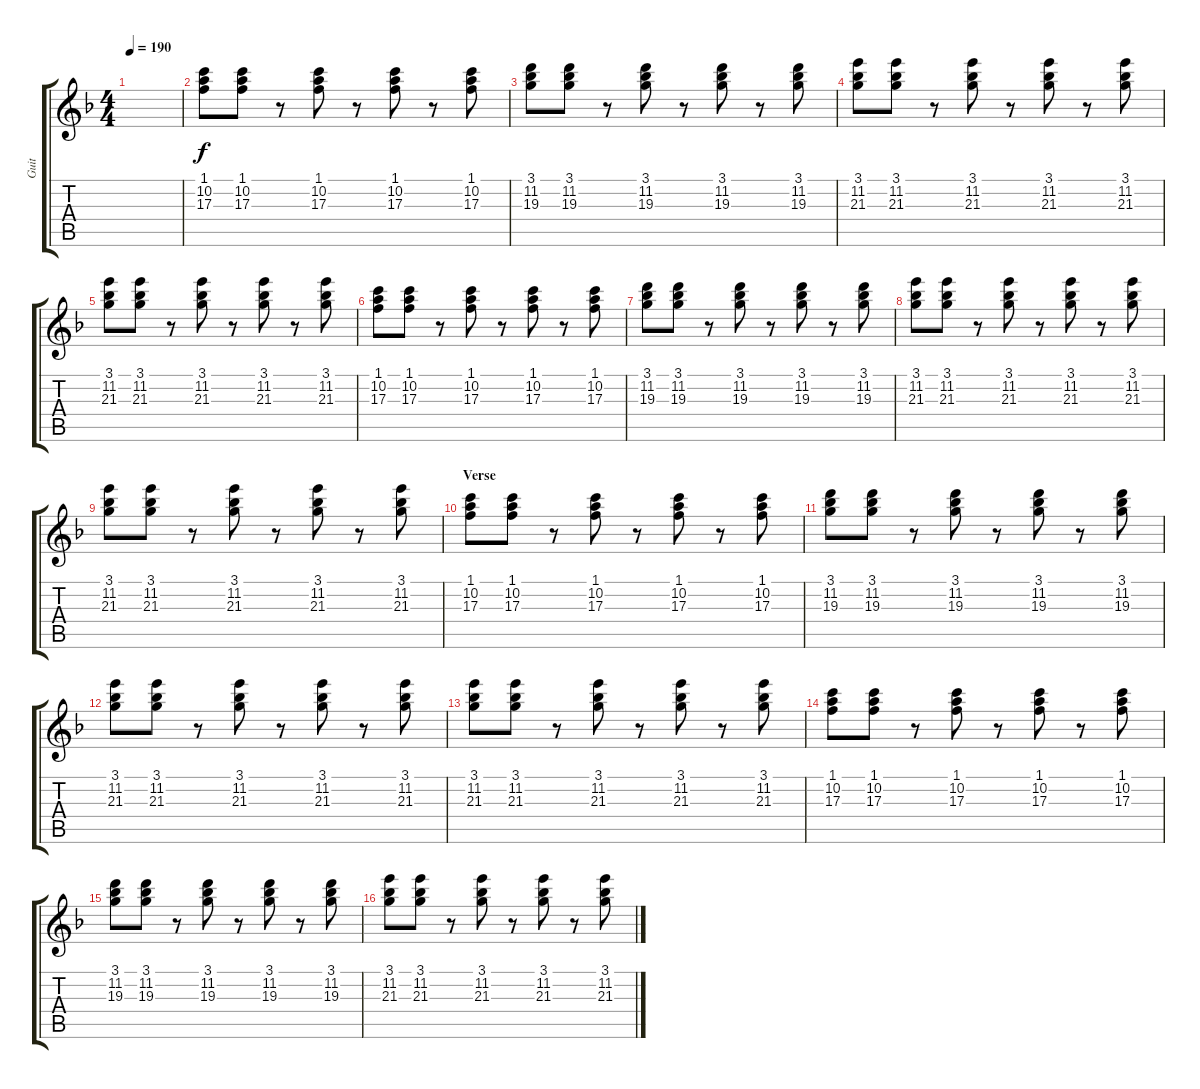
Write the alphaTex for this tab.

\track ("Guit" "Guit") {instrument electricguitarclean}
\staff {score tabs}
\tuning (E4 B3 G3 D3 A2 E2) {hide}
\ts (4 4)
\tempo 190
\clef g2
\ks f
|
(1.1 10.2 17.3).8 (1.1 10.2 17.3).8 r.8 (1.1 10.2 17.3).8 r.8 (1.1 10.2 17.3).8 r.8 (1.1 10.2 17.3).8 |
(3.1 11.2 19.3).8 (3.1 11.2 19.3).8 r.8 (3.1 11.2 19.3).8 r.8 (3.1 11.2 19.3).8 r.8 (3.1 11.2 19.3).8 |
(3.1 11.2 21.3).8 (3.1 11.2 21.3).8 r.8 (3.1 11.2 21.3).8 r.8 (3.1 11.2 21.3).8 r.8 (3.1 11.2 21.3).8 |
(3.1 11.2 21.3).8 (3.1 11.2 21.3).8 r.8 (3.1 11.2 21.3).8 r.8 (3.1 11.2 21.3).8 r.8 (3.1 11.2 21.3).8 |
(1.1 10.2 17.3).8 (1.1 10.2 17.3).8 r.8 (1.1 10.2 17.3).8 r.8 (1.1 10.2 17.3).8 r.8 (1.1 10.2 17.3).8 |
(3.1 11.2 19.3).8 (3.1 11.2 19.3).8 r.8 (3.1 11.2 19.3).8 r.8 (3.1 11.2 19.3).8 r.8 (3.1 11.2 19.3).8 |
(3.1 11.2 21.3).8 (3.1 11.2 21.3).8 r.8 (3.1 11.2 21.3).8 r.8 (3.1 11.2 21.3).8 r.8 (3.1 11.2 21.3).8 |
(3.1 11.2 21.3).8 (3.1 11.2 21.3).8 r.8 (3.1 11.2 21.3).8 r.8 (3.1 11.2 21.3).8 r.8 (3.1 11.2 21.3).8 |
\section ("" "Verse")
(1.1 10.2 17.3).8 (1.1 10.2 17.3).8 r.8 (1.1 10.2 17.3).8 r.8 (1.1 10.2 17.3).8 r.8 (1.1 10.2 17.3).8 |
(3.1 11.2 19.3).8 (3.1 11.2 19.3).8 r.8 (3.1 11.2 19.3).8 r.8 (3.1 11.2 19.3).8 r.8 (3.1 11.2 19.3).8 |
(3.1 11.2 21.3).8 (3.1 11.2 21.3).8 r.8 (3.1 11.2 21.3).8 r.8 (3.1 11.2 21.3).8 r.8 (3.1 11.2 21.3).8 |
(3.1 11.2 21.3).8 (3.1 11.2 21.3).8 r.8 (3.1 11.2 21.3).8 r.8 (3.1 11.2 21.3).8 r.8 (3.1 11.2 21.3).8 |
(1.1 10.2 17.3).8 (1.1 10.2 17.3).8 r.8 (1.1 10.2 17.3).8 r.8 (1.1 10.2 17.3).8 r.8 (1.1 10.2 17.3).8 |
(3.1 11.2 19.3).8 (3.1 11.2 19.3).8 r.8 (3.1 11.2 19.3).8 r.8 (3.1 11.2 19.3).8 r.8 (3.1 11.2 19.3).8 |
(3.1 11.2 21.3).8 (3.1 11.2 21.3).8 r.8 (3.1 11.2 21.3).8 r.8 (3.1 11.2 21.3).8 r.8 (3.1 11.2 21.3).8
